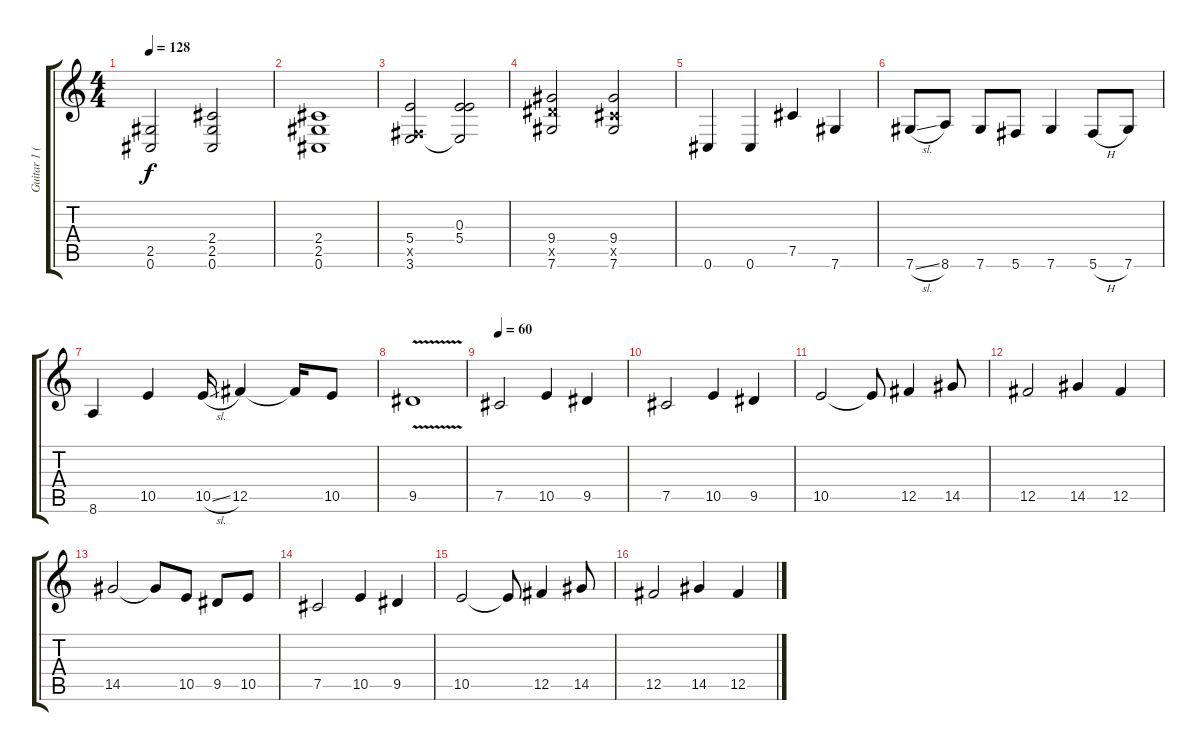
\track ("Guitar 1 (Distortion)" "Guitar 1 (") {instrument distortionguitar}
\staff {score tabs}
\tuning (Db4 Ab3 E3 B2 Gb2 Db2) {hide}
\ts (4 4)
\tempo 128
\clef g2
\ks c
(2.5 0.6).2{dy f} (2.4 2.5 0.6).2 |
(2.4 2.5 0.6).1 |
(5.4 0.5{x} 3.6).2 (0.3 5.4 3.6{t}).2 |
(9.4 9.5{x} 7.6).2 (9.4 7.5{x} 7.6).2 |
0.6.4 0.6.4 7.5.4 7.6.4 |
7.6{sl}.8 8.6.8 7.6.8 5.6.8 7.6.4 5.6{h}.8 7.6.8 |
8.6.4 10.5.4 10.5{sl}.16 12.5.4 12.5{t}.16 10.5.8 |
9.5{v}.1 |
\tempo 60
7.5.2 10.5.4 9.5.4 |
7.5.2 10.5.4 9.5.4 |
10.5.2 10.5{t}.8 12.5.4 14.5.8 |
12.5.2 14.5.4 12.5.4 |
14.5.2 14.5{t}.8 10.5.8 9.5.8 10.5.8 |
7.5.2 10.5.4 9.5.4 |
10.5.2 10.5{t}.8 12.5.4 14.5.8 |
12.5.2 14.5.4 12.5.4
